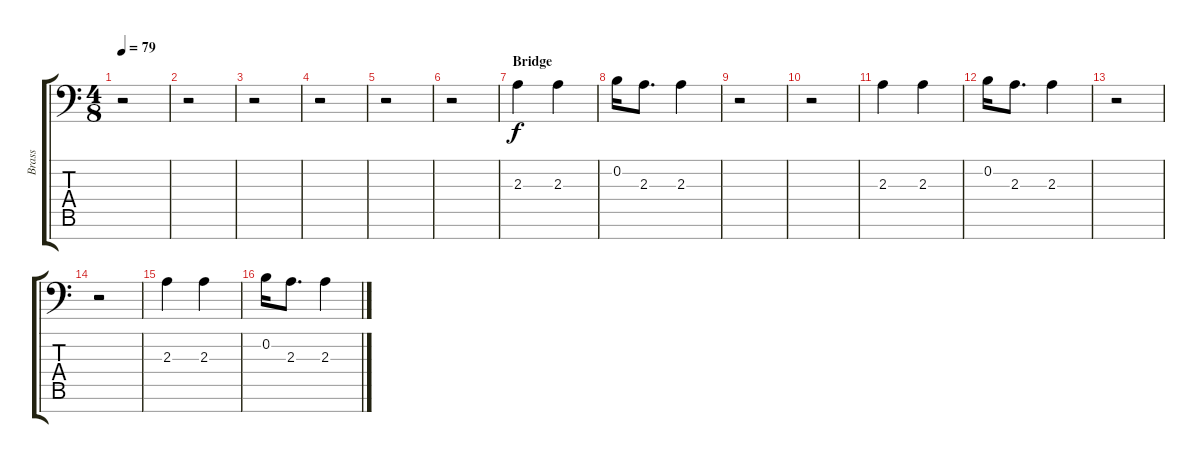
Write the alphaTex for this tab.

\track ("Brass" "Brass") {instrument brasssection}
\staff {score tabs}
\tuning (B6 B3 G3 D3 A2 E2 B-1) {hide}
\ts (4 8)
\tempo 79
\clef f4
\ks c
r.2{dy f} |
r.2 |
r.2 |
r.2 |
r.2 |
r.2 |
\section ("" "Bridge")
2.3.4 2.3.4 |
0.2.16 2.3.8{d} 2.3.4 |
r.2 |
r.2 |
2.3.4 2.3.4 |
0.2.16 2.3.8{d} 2.3.4 |
r.2 |
r.2 |
2.3.4 2.3.4 |
0.2.16 2.3.8{d} 2.3.4
